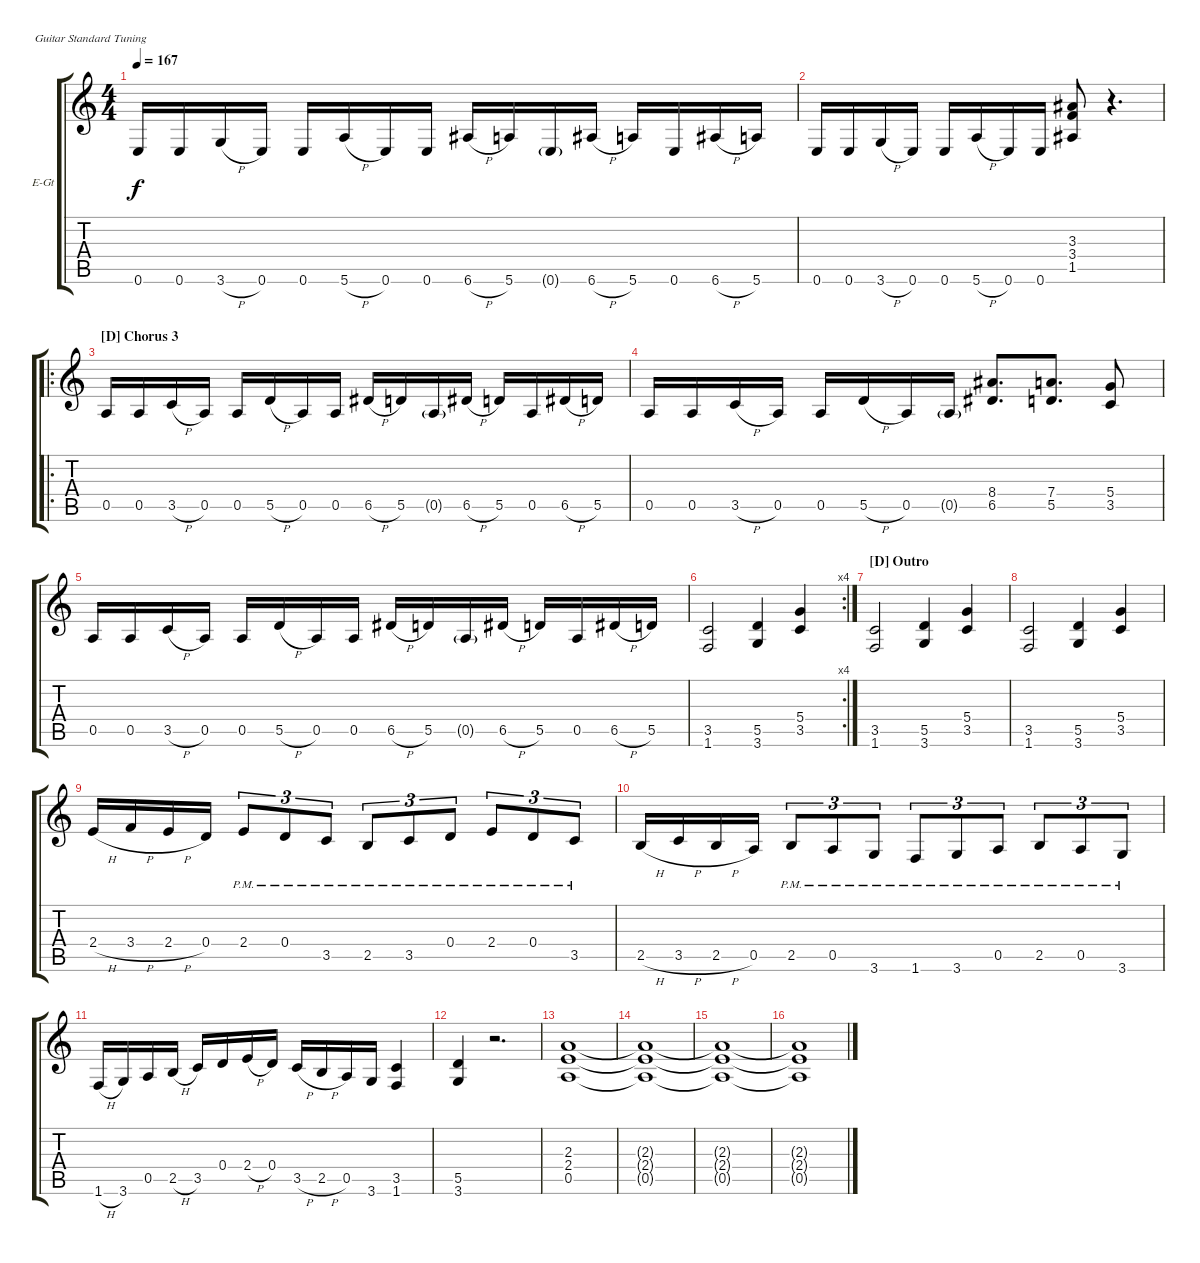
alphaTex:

\defaultSystemsLayout 4
\bracketExtendMode groupsimilarinstruments
\firstSystemTrackNameOrientation horizontal
\otherSystemsTrackNameOrientation horizontal
\track ("Lead Guitar (Mark Reale)" "E-Gt") {instrument distortionguitar}
\staff {score tabs}
\tuning (E4 B3 G3 D3 A2 E2)
\ts (4 4)
\tempo 167
\clef g2
\ks c
0.6.16{dy f} 0.6.16 3.6{h}.16 0.6.16 0.6.16 5.6{h}.16 0.6.16 0.6.16 6.6{h}.16 5.6.16 0.6{g}.16 6.6{h}.16 5.6.16 0.6.16 6.6{h}.16 5.6.16 |
0.6.16 0.6.16 3.6{h}.16 0.6.16 0.6.16 5.6{h}.16 0.6.16 0.6.16 (1.5 3.4 3.3).8 r.4{d} |
\ro
\section ("D" "Chorus 3")
0.5.16 0.5.16 3.5{h}.16 0.5.16 0.5.16 5.5{h}.16 0.5.16 0.5.16 6.5{h}.16 5.5.16 0.5{g}.16 6.5{h}.16 5.5.16 0.5.16 6.5{h}.16 5.5.16 |
0.5.16 0.5.16 3.5{h}.16 0.5.16 0.5.16 5.5{h}.16 0.5.16 0.5{g}.16 (8.4 6.5).8{d} (7.4 5.5).8{d} (5.4 3.5).8 |
0.5.16 0.5.16 3.5{h}.16 0.5.16 0.5.16 5.5{h}.16 0.5.16 0.5.16 6.5{h}.16 5.5.16 0.5{g}.16 6.5{h}.16 5.5.16 0.5.16 6.5{h}.16 5.5.16 |
\rc 4
(3.5 1.6).2 (5.5 3.6).4 (5.4 3.5).4 |
\section ("D" "Outro")
(3.5 1.6).2 (5.5 3.6).4 (5.4 3.5).4 |
(3.5 1.6).2 (5.5 3.6).4 (5.4 3.5).4 |
2.4{h}.16 3.4{h}.16 2.4{h}.16 0.4.16 2.4{pm}.8{tu (3 2)} 0.4{pm}.8{tu (3 2)} 3.5{pm}.8{tu (3 2)} 2.5{pm}.8{tu (3 2)} 3.5{pm}.8{tu (3 2)} 0.4{pm}.8{tu (3 2)} 2.4{pm}.8{tu (3 2)} 0.4{pm}.8{tu (3 2)} 3.5{pm}.8{tu (3 2)} |
2.5{h}.16 3.5{h}.16 2.5{h}.16 0.5.16 2.5{pm}.8{tu (3 2)} 0.5{pm}.8{tu (3 2)} 3.6{pm}.8{tu (3 2)} 1.6{pm}.8{tu (3 2)} 3.6{pm}.8{tu (3 2)} 0.5{pm}.8{tu (3 2)} 2.5{pm}.8{tu (3 2)} 0.5{pm}.8{tu (3 2)} 3.6{pm}.8{tu (3 2)} |
1.6{h}.16 3.6.16 0.5.16 2.5{h}.16 3.5.16 0.4.16 2.4{h}.16 0.4.16 3.5{h}.16 2.5{h}.16 0.5.16 3.6.16 (1.6 3.5).4 |
(3.6 5.5).4 r.2{d} |
(0.5 2.3 2.4).1 |
(2.4{t} 2.3{t} 0.5{t}).1 |
(2.4{t} 2.3{t} 0.5{t}).1 |
(2.4{t} 2.3{t} 0.5{t}).1
